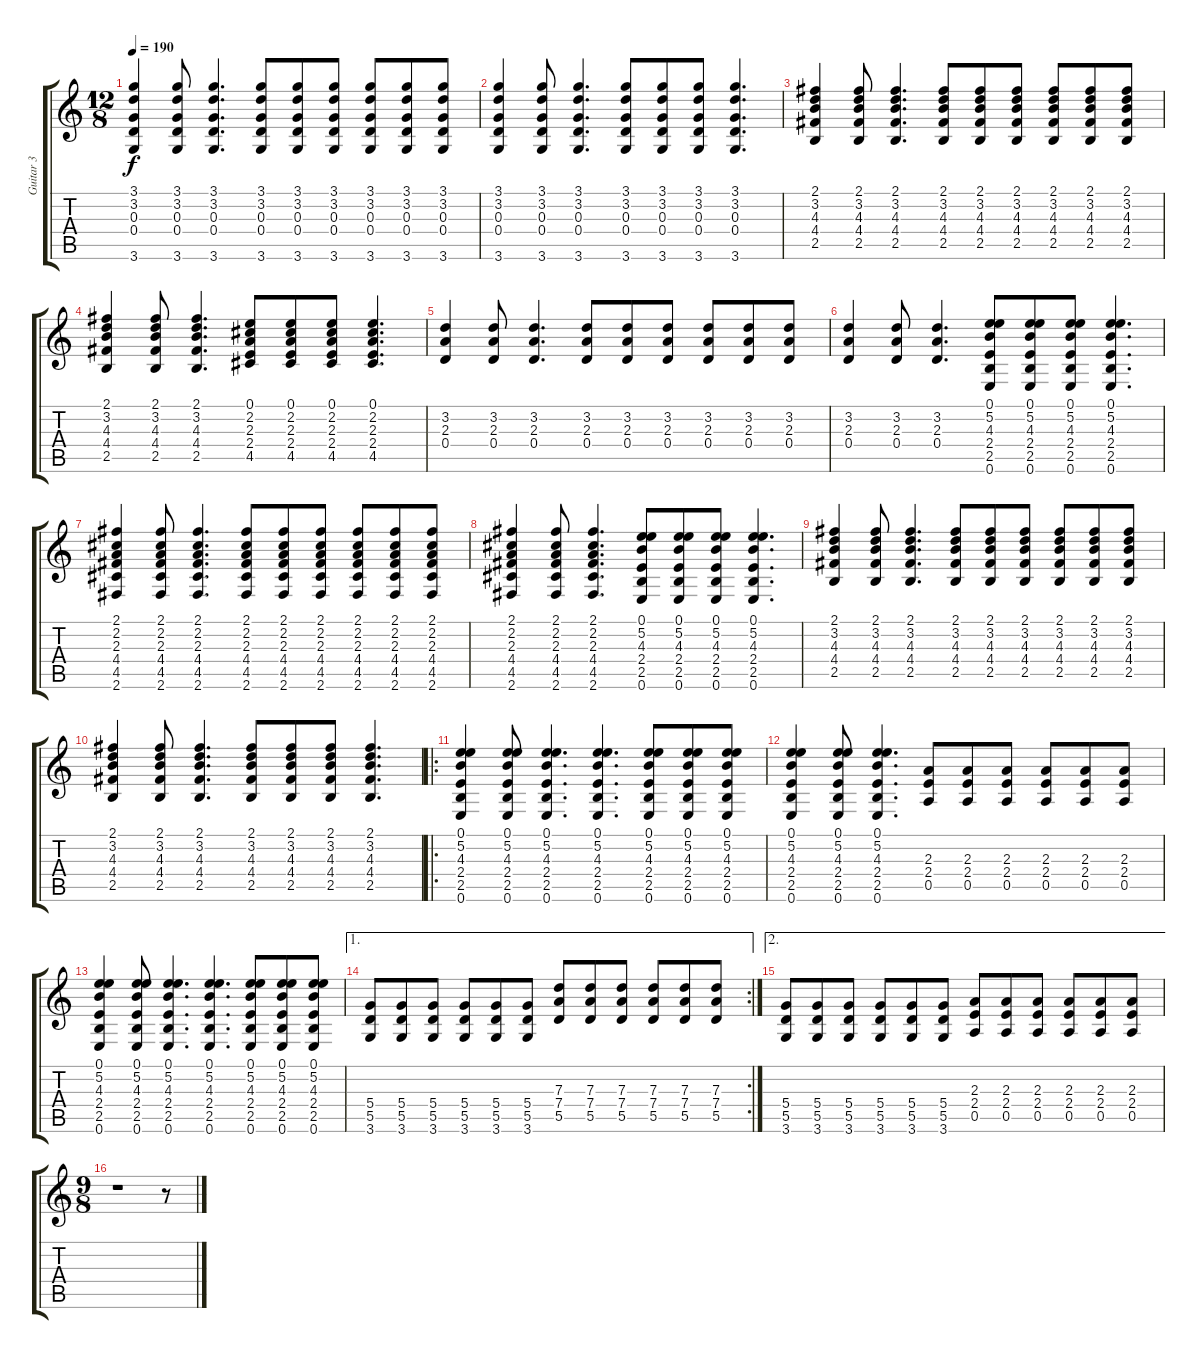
\track ("Guitar 3" "Guitar 3") {instrument overdrivenguitar}
\staff {score tabs}
\tuning (E4 B3 G3 D3 A2 E2) {hide}
\ts (12 8)
\tempo 190
\clef g2
\ks c
(3.1 3.2 0.3 0.4 3.6).4{dy f} (3.1 3.2 0.3 0.4 3.6).8 (3.1 3.2 0.3 0.4 3.6).4{d} (3.1 3.2 0.3 0.4 3.6).8 (3.1 3.2 0.3 0.4 3.6).8 (3.1 3.2 0.3 0.4 3.6).8 (3.1 3.2 0.3 0.4 3.6).8 (3.1 3.2 0.3 0.4 3.6).8 (3.1 3.2 0.3 0.4 3.6).8 |
(3.1 3.2 0.3 0.4 3.6).4 (3.1 3.2 0.3 0.4 3.6).8 (3.1 3.2 0.3 0.4 3.6).4{d} (3.1 3.2 0.3 0.4 3.6).8 (3.1 3.2 0.3 0.4 3.6).8 (3.1 3.2 0.3 0.4 3.6).8 (3.1 3.2 0.3 0.4 3.6).4{d} |
(2.1 3.2 4.3 4.4 2.5).4 (2.1 3.2 4.3 4.4 2.5).8 (2.1 3.2 4.3 4.4 2.5).4{d} (2.1 3.2 4.3 4.4 2.5).8 (2.1 3.2 4.3 4.4 2.5).8 (2.1 3.2 4.3 4.4 2.5).8 (2.1 3.2 4.3 4.4 2.5).8 (2.1 3.2 4.3 4.4 2.5).8 (2.1 3.2 4.3 4.4 2.5).8 |
(2.1 3.2 4.3 4.4 2.5).4 (2.1 3.2 4.3 4.4 2.5).8 (2.1 3.2 4.3 4.4 2.5).4{d} (0.1 2.2 2.3 2.4 4.5).8 (0.1 2.2 2.3 2.4 4.5).8 (0.1 2.2 2.3 2.4 4.5).8 (0.1 2.2 2.3 2.4 4.5).4{d} |
(3.2 2.3 0.4).4 (3.2 2.3 0.4).8 (3.2 2.3 0.4).4{d} (3.2 2.3 0.4).8 (3.2 2.3 0.4).8 (3.2 2.3 0.4).8 (3.2 2.3 0.4).8 (3.2 2.3 0.4).8 (3.2 2.3 0.4).8 |
(3.2 2.3 0.4).4 (3.2 2.3 0.4).8 (3.2 2.3 0.4).4{d} (0.1 5.2 4.3 2.4 2.5 0.6).8 (0.1 5.2 4.3 2.4 2.5 0.6).8 (0.1 5.2 4.3 2.4 2.5 0.6).8 (0.1 5.2 4.3 2.4 2.5 0.6).4{d} |
(2.1 2.2 2.3 4.4 4.5 2.6).4 (2.1 2.2 2.3 4.4 4.5 2.6).8 (2.1 2.2 2.3 4.4 4.5 2.6).4{d} (2.1 2.2 2.3 4.4 4.5 2.6).8 (2.1 2.2 2.3 4.4 4.5 2.6).8 (2.1 2.2 2.3 4.4 4.5 2.6).8 (2.1 2.2 2.3 4.4 4.5 2.6).8 (2.1 2.2 2.3 4.4 4.5 2.6).8 (2.1 2.2 2.3 4.4 4.5 2.6).8 |
(2.1 2.2 2.3 4.4 4.5 2.6).4 (2.1 2.2 2.3 4.4 4.5 2.6).8 (2.1 2.2 2.3 4.4 4.5 2.6).4{d} (0.1 5.2 4.3 2.4 2.5 0.6).8 (0.1 5.2 4.3 2.4 2.5 0.6).8 (0.1 5.2 4.3 2.4 2.5 0.6).8 (0.1 5.2 4.3 2.4 2.5 0.6).4{d} |
(2.1 3.2 4.3 4.4 2.5).4 (2.1 3.2 4.3 4.4 2.5).8 (2.1 3.2 4.3 4.4 2.5).4{d} (2.1 3.2 4.3 4.4 2.5).8 (2.1 3.2 4.3 4.4 2.5).8 (2.1 3.2 4.3 4.4 2.5).8 (2.1 3.2 4.3 4.4 2.5).8 (2.1 3.2 4.3 4.4 2.5).8 (2.1 3.2 4.3 4.4 2.5).8 |
(2.1 3.2 4.3 4.4 2.5).4 (2.1 3.2 4.3 4.4 2.5).8 (2.1 3.2 4.3 4.4 2.5).4{d} (2.1 3.2 4.3 4.4 2.5).8 (2.1 3.2 4.3 4.4 2.5).8 (2.1 3.2 4.3 4.4 2.5).8 (2.1 3.2 4.3 4.4 2.5).4{d} |
\ro
(0.1 5.2 4.3 2.4 2.5 0.6).4 (0.1 5.2 4.3 2.4 2.5 0.6).8 (0.1 5.2 4.3 2.4 2.5 0.6).4{d} (0.1 5.2 4.3 2.4 2.5 0.6).4{d} (0.1 5.2 4.3 2.4 2.5 0.6).8 (0.1 5.2 4.3 2.4 2.5 0.6).8 (0.1 5.2 4.3 2.4 2.5 0.6).8 |
(0.1 5.2 4.3 2.4 2.5 0.6).4 (0.1 5.2 4.3 2.4 2.5 0.6).8 (0.1 5.2 4.3 2.4 2.5 0.6).4{d} (2.3 2.4 0.5).8 (2.3 2.4 0.5).8 (2.3 2.4 0.5).8 (2.3 2.4 0.5).8 (2.3 2.4 0.5).8 (2.3 2.4 0.5).8 |
(0.1 5.2 4.3 2.4 2.5 0.6).4 (0.1 5.2 4.3 2.4 2.5 0.6).8 (0.1 5.2 4.3 2.4 2.5 0.6).4{d} (0.1 5.2 4.3 2.4 2.5 0.6).4{d} (0.1 5.2 4.3 2.4 2.5 0.6).8 (0.1 5.2 4.3 2.4 2.5 0.6).8 (0.1 5.2 4.3 2.4 2.5 0.6).8 |
\ae 1
\rc 2
(5.4 5.5 3.6).8 (5.4 5.5 3.6).8 (5.4 5.5 3.6).8 (5.4 5.5 3.6).8 (5.4 5.5 3.6).8 (5.4 5.5 3.6).8 (7.3 7.4 5.5).8 (7.3 7.4 5.5).8 (7.3 7.4 5.5).8 (7.3 7.4 5.5).8 (7.3 7.4 5.5).8 (7.3 7.4 5.5).8 |
\ae 2
(5.4 5.5 3.6).8 (5.4 5.5 3.6).8 (5.4 5.5 3.6).8 (5.4 5.5 3.6).8 (5.4 5.5 3.6).8 (5.4 5.5 3.6).8 (2.3 2.4 0.5).8 (2.3 2.4 0.5).8 (2.3 2.4 0.5).8 (2.3 2.4 0.5).8 (2.3 2.4 0.5).8 (2.3 2.4 0.5).8 |
\ts (9 8)
r.1 r.8
